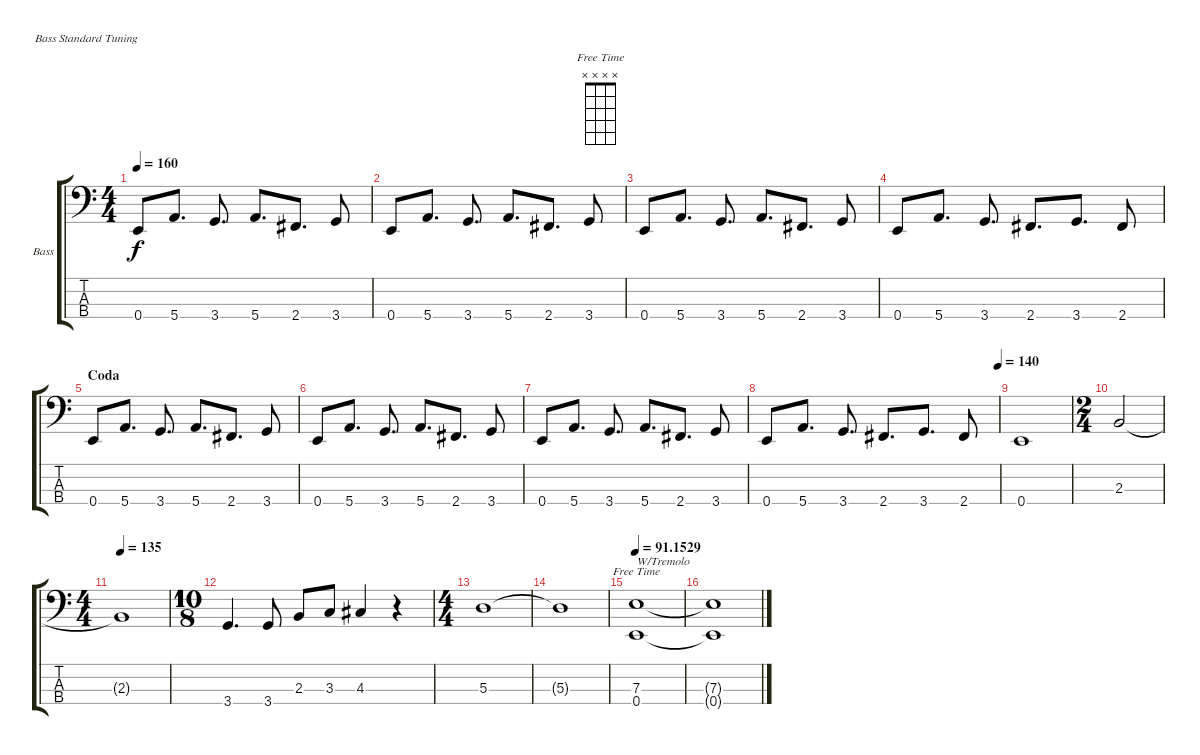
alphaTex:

\bracketExtendMode groupsimilarinstruments
\firstSystemTrackNameOrientation horizontal
\otherSystemsTrackNameOrientation horizontal
\track ("Bass" "Bass") {instrument electricbassfinger}
\staff {score tabs}
\tuning (G2 D2 A1 E1)
\chord ("Free Time" x x x x)
\ts (4 4)
\tempo 160
\clef f4
\ks c
0.4.8{dy f} 5.4.8{d} 3.4.8{d} 5.4.8{d} 2.4.8{d} 3.4.8 |
0.4.8 5.4.8{d} 3.4.8{d} 5.4.8{d} 2.4.8{d} 3.4.8 |
0.4.8 5.4.8{d} 3.4.8{d} 5.4.8{d} 2.4.8{d} 3.4.8 |
0.4.8 5.4.8{d} 3.4.8{d} 2.4.8{d} 3.4.8{d} 2.4.8 |
\section ("" "Coda")
0.4.8 5.4.8{d} 3.4.8{d} 5.4.8{d} 2.4.8{d} 3.4.8 |
0.4.8 5.4.8{d} 3.4.8{d} 5.4.8{d} 2.4.8{d} 3.4.8 |
0.4.8 5.4.8{d} 3.4.8{d} 5.4.8{d} 2.4.8{d} 3.4.8 |
\tempo (140 1)
0.4.8 5.4.8{d} 3.4.8{d} 2.4.8{d} 3.4.8{d} 2.4.8 |
0.4.1 |
\ts (2 4)
2.3.2 |
\ts (4 4)
\tempo 135
2.3{t}.1 |
\ts (10 8)
3.4.4{d} 3.4.8 2.3.8 3.3.8 4.3.4 r.4 |
\ts (4 4)
5.3.1 |
5.3{t}.1 |
\tempo
91.1529 (7.3 0.4).1{ch "Free Time" txt "W/Tremolo"} |
(7.3{t} 0.4{t}).1
